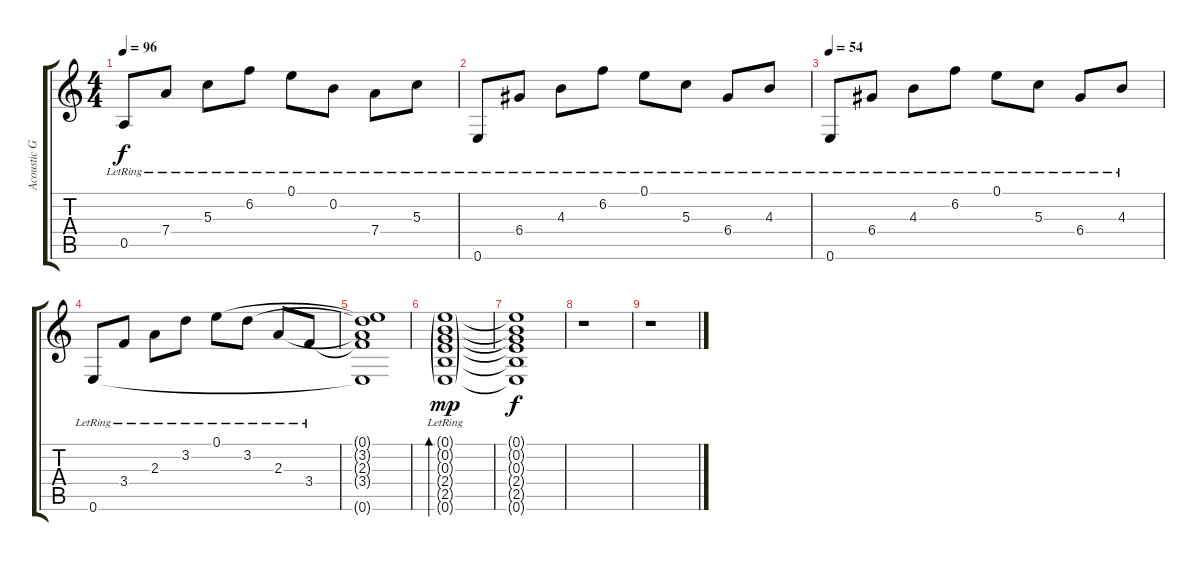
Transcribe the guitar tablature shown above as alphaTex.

\track ("Acoustic Guitar" "Acoustic G") {instrument acousticguitarsteel}
\staff {score tabs}
\tuning (E4 B3 G3 D3 A2 E2) {hide}
\ts (4 4)
\tempo 96
\clef g2
\ks c
0.5{lr}.8{dy f} 7.4{lr}.8 5.3{lr}.8 6.2{lr}.8 0.1{lr}.8 0.2{lr}.8 7.4{lr}.8 5.3{lr}.8 |
0.6{lr}.8 6.4{lr}.8 4.3{lr}.8 6.2{lr}.8 0.1{lr}.8 5.3{lr}.8 6.4{lr}.8 4.3{lr}.8 |
\tempo 54
0.6{lr}.8 6.4{lr}.8 4.3{lr}.8 6.2{lr}.8 0.1{lr}.8 5.3{lr}.8 6.4{lr}.8 4.3{lr}.8 |
0.6{lr}.8 3.4{lr}.8 2.3{lr}.8 3.2{lr}.8 0.1{lr}.8 3.2{lr}.8 2.3{lr}.8 3.4{lr}.8 |
(0.1{t} 3.2{t} 2.3{t} 3.4{t} 0.6{t}).1 |
(0.1{g lr} 0.2{g lr} 0.3{g lr} 2.4{g lr} 2.5{g lr} 0.6{g lr}).1{bd 240 dy mp} |
(0.1{t} 0.2{t} 0.3{t} 2.4{t} 2.5{t} 0.6{t}).1{dy f} |
r.1 |
r.1
